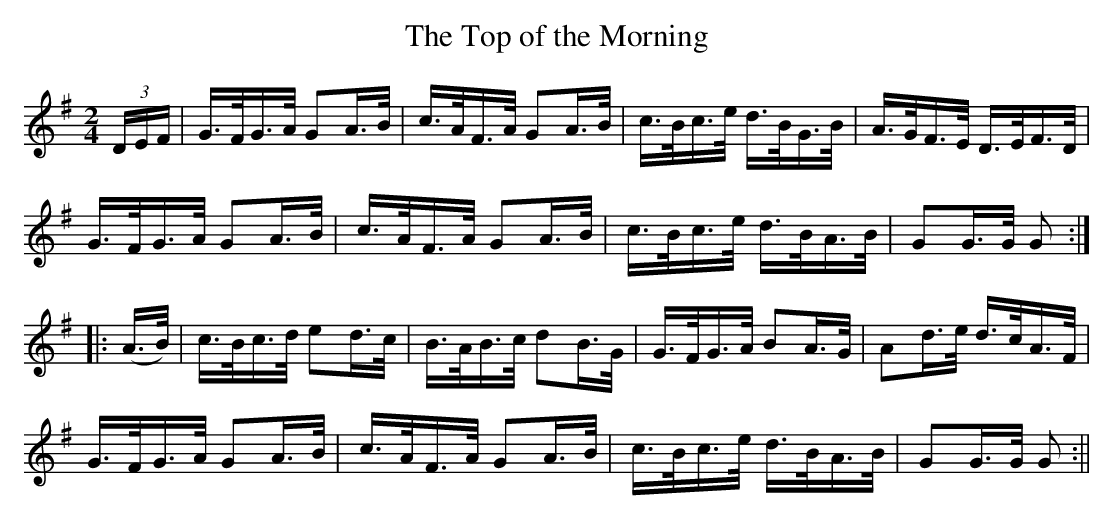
X:1
T:Top of the Morning, The
M:2/4
L:1/16
K:G
(3DEF | G>FG>A G2A>B | c>AF>A G2A>B | c>Bc>e d>BG>B | A>GF>E D>EF>D |
G>FG>A G2A>B | c>AF>A G2A>B | c>Bc>e d>BA>B | G2G>G G2 :|
|: (A>B) | c>Bc>d e2d>c | B>AB>c d2B>G | G>FG>A B2A>G | A2d>e d>cA>F |
G>FG>A G2A>B | c>AF>A G2A>B | c>Bc>e d>BA>B | G2G>G G2 :||
